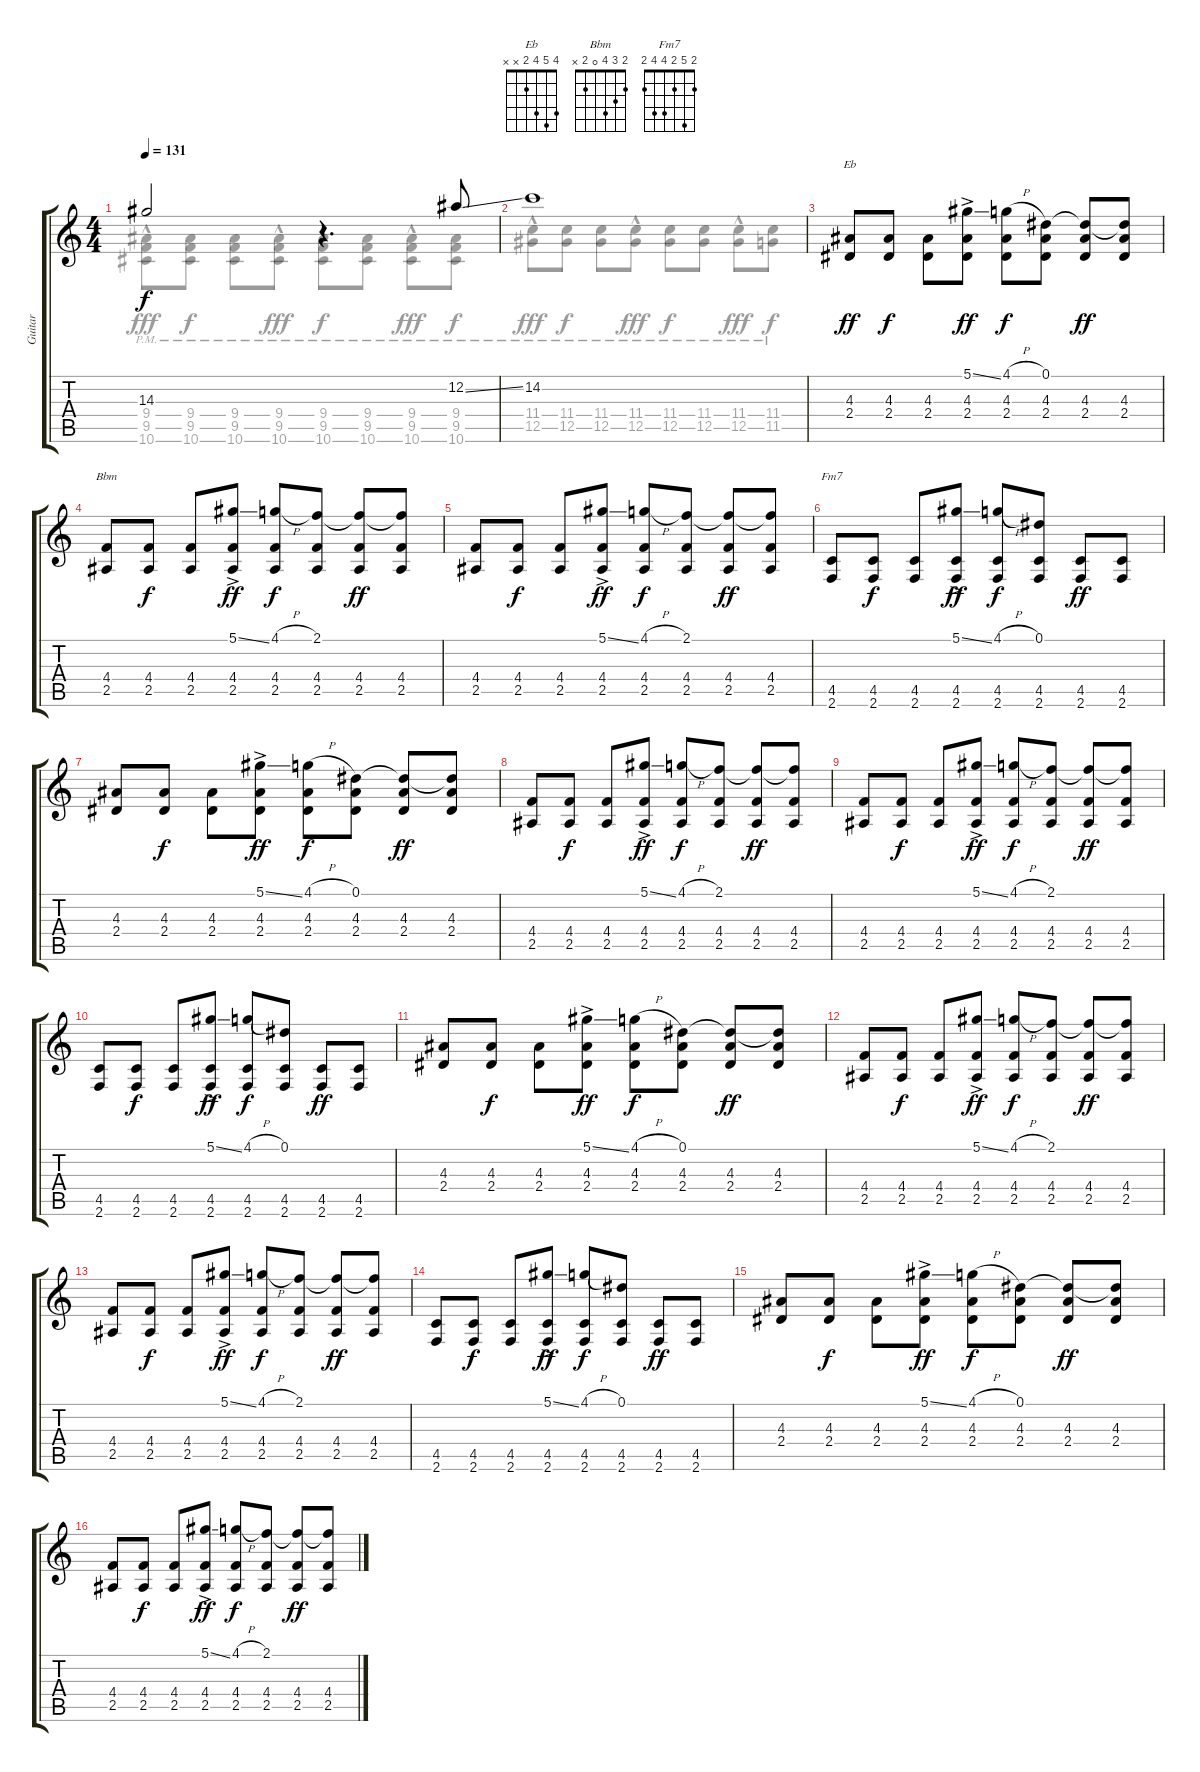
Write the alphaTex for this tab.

\track ("Guitar" "Guitar") {instrument electricguitarclean}
\staff {score tabs}
\tuning (Eb4 Bb3 Gb3 Db3 Ab2 Eb2) {hide}
\chord ("Eb" 4 5 4 2 x x)
\chord ("Bbm" 2 3 4 0 2 x)
\chord ("Fm7" 2 5 2 4 4 2)
\voice
\ts (4 4)
\tempo 131
\clef g2
\ks c
14.3{t}.2{dy f} r.4{d} 12.2{ss}.8 |
14.2.1 |
(4.3 2.4).8{ch "Eb" dy ff} (4.3 2.4).8{dy f} (4.3 2.4).8 (5.1{ss ac} 4.3 2.4).8{dy ff} (4.1{h} 4.3 2.4).8{dy f} (0.1 4.3 2.4).8 (0.1{t} 4.3 2.4).8{dy ff} (0.1{t} 4.3 2.4).8 |
(4.4 2.5).8{ch "Bbm"} (4.4 2.5).8{dy f} (4.4 2.5).8 (5.1{ss ac} 4.4 2.5).8{dy ff} (4.1{h} 4.4 2.5).8{dy f} (2.1 4.4 2.5).8 (2.1{t} 4.4 2.5).8{dy ff} (2.1{t} 4.4 2.5).8 |
(4.4 2.5).8 (4.4 2.5).8{dy f} (4.4 2.5).8 (5.1{ss ac} 4.4 2.5).8{dy ff} (4.1{h} 4.4 2.5).8{dy f} (2.1 4.4 2.5).8 (2.1{t} 4.4 2.5).8{dy ff} (2.1{t} 4.4 2.5).8 |
(4.5 2.6).8{ch "Fm7"} (4.5 2.6).8{dy f} (4.5 2.6).8 (5.1{ss ac} 4.5 2.6).8{dy ff} (4.1{h} 4.5 2.6).8{dy f} (0.1 4.5 2.6).8 (4.5 2.6).8{dy ff} (4.5 2.6).8 |
(4.3 2.4).8 (4.3 2.4).8{dy f} (4.3 2.4).8 (5.1{ss ac} 4.3 2.4).8{dy ff} (4.1{h} 4.3 2.4).8{dy f} (0.1 4.3 2.4).8 (0.1{t} 4.3 2.4).8{dy ff} (0.1{t} 4.3 2.4).8 |
(4.4 2.5).8 (4.4 2.5).8{dy f} (4.4 2.5).8 (5.1{ss ac} 4.4 2.5).8{dy ff} (4.1{h} 4.4 2.5).8{dy f} (2.1 4.4 2.5).8 (2.1{t} 4.4 2.5).8{dy ff} (2.1{t} 4.4 2.5).8 |
(4.4 2.5).8 (4.4 2.5).8{dy f} (4.4 2.5).8 (5.1{ss ac} 4.4 2.5).8{dy ff} (4.1{h} 4.4 2.5).8{dy f} (2.1 4.4 2.5).8 (2.1{t} 4.4 2.5).8{dy ff} (2.1{t} 4.4 2.5).8 |
(4.5 2.6).8 (4.5 2.6).8{dy f} (4.5 2.6).8 (5.1{ss ac} 4.5 2.6).8{dy ff} (4.1{h} 4.5 2.6).8{dy f} (0.1 4.5 2.6).8 (4.5 2.6).8{dy ff} (4.5 2.6).8 |
(4.3 2.4).8 (4.3 2.4).8{dy f} (4.3 2.4).8 (5.1{ss ac} 4.3 2.4).8{dy ff} (4.1{h} 4.3 2.4).8{dy f} (0.1 4.3 2.4).8 (0.1{t} 4.3 2.4).8{dy ff} (0.1{t} 4.3 2.4).8 |
(4.4 2.5).8 (4.4 2.5).8{dy f} (4.4 2.5).8 (5.1{ss ac} 4.4 2.5).8{dy ff} (4.1{h} 4.4 2.5).8{dy f} (2.1 4.4 2.5).8 (2.1{t} 4.4 2.5).8{dy ff} (2.1{t} 4.4 2.5).8 |
(4.4 2.5).8 (4.4 2.5).8{dy f} (4.4 2.5).8 (5.1{ss ac} 4.4 2.5).8{dy ff} (4.1{h} 4.4 2.5).8{dy f} (2.1 4.4 2.5).8 (2.1{t} 4.4 2.5).8{dy ff} (2.1{t} 4.4 2.5).8 |
(4.5 2.6).8 (4.5 2.6).8{dy f} (4.5 2.6).8 (5.1{ss ac} 4.5 2.6).8{dy ff} (4.1{h} 4.5 2.6).8{dy f} (0.1 4.5 2.6).8 (4.5 2.6).8{dy ff} (4.5 2.6).8 |
(4.3 2.4).8 (4.3 2.4).8{dy f} (4.3 2.4).8 (5.1{ss ac} 4.3 2.4).8{dy ff} (4.1{h} 4.3 2.4).8{dy f} (0.1 4.3 2.4).8 (0.1{t} 4.3 2.4).8{dy ff} (0.1{t} 4.3 2.4).8 |
(4.4 2.5).8 (4.4 2.5).8{dy f} (4.4 2.5).8 (5.1{ss ac} 4.4 2.5).8{dy ff} (4.1{h} 4.4 2.5).8{dy f} (2.1 4.4 2.5).8 (2.1{t} 4.4 2.5).8{dy ff} (2.1{t} 4.4 2.5).8
\voice
\clef g2
\ottava regular
\simile none
\ks c
(9.4{hac pm} 9.5{hac pm} 10.6{hac pm}).8{dy fff} (9.4{pm} 9.5{pm} 10.6{pm}).8{dy f} (9.4{pm} 9.5{pm} 10.6{pm}).8 (9.4{hac pm} 9.5{hac pm} 10.6{hac pm}).8{dy fff} (9.4{pm} 9.5{pm} 10.6{pm}).8{dy f} (9.4{pm} 9.5{pm} 10.6{pm}).8 (9.4{hac pm} 9.5{hac pm} 10.6{hac pm}).8{dy fff} (9.4{pm} 9.5{pm} 10.6{pm}).8{dy f} |
(11.4{hac pm} 12.5{hac pm}).8{dy fff} (11.4{pm} 12.5{pm}).8{dy f} (11.4{pm} 12.5{pm}).8 (11.4{hac pm} 12.5{hac pm}).8{dy fff} (11.4{pm} 12.5{pm}).8{dy f} (11.4{pm} 12.5{pm}).8 (11.4{hac pm} 12.5{hac pm}).8{dy fff} (11.4{pm} 11.5{pm}).8{dy f} |
|
|
|
|
|
|
|
|
|
|
|
|
|
